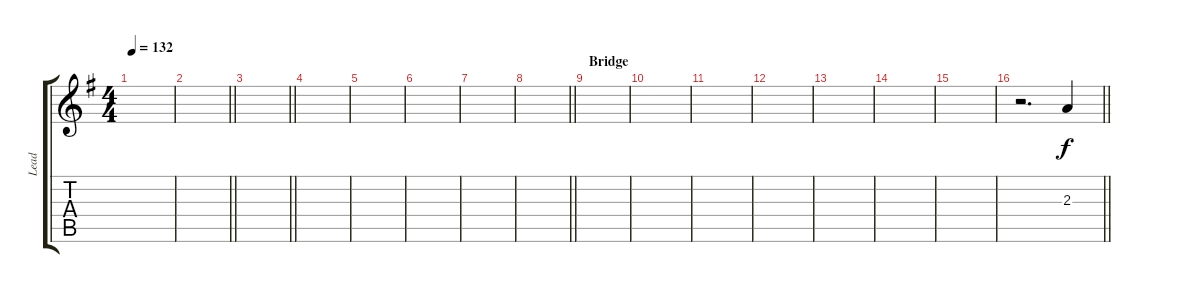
\track ("Lead" "Lead") {instrument overdrivenguitar}
\staff {score tabs}
\tuning (E4 B3 G3 D3 A2 E2) {hide}
\ts (4 4)
\tempo 132
\clef g2
\ks g
|
\barLineRight lightlight
|
\barLineRight lightlight
|
|
|
|
|
\barLineRight lightlight
|
\section ("" "Bridge")
|
|
|
|
|
|
|
\barLineRight lightlight
r.2{d} 2.3{ss}.4
